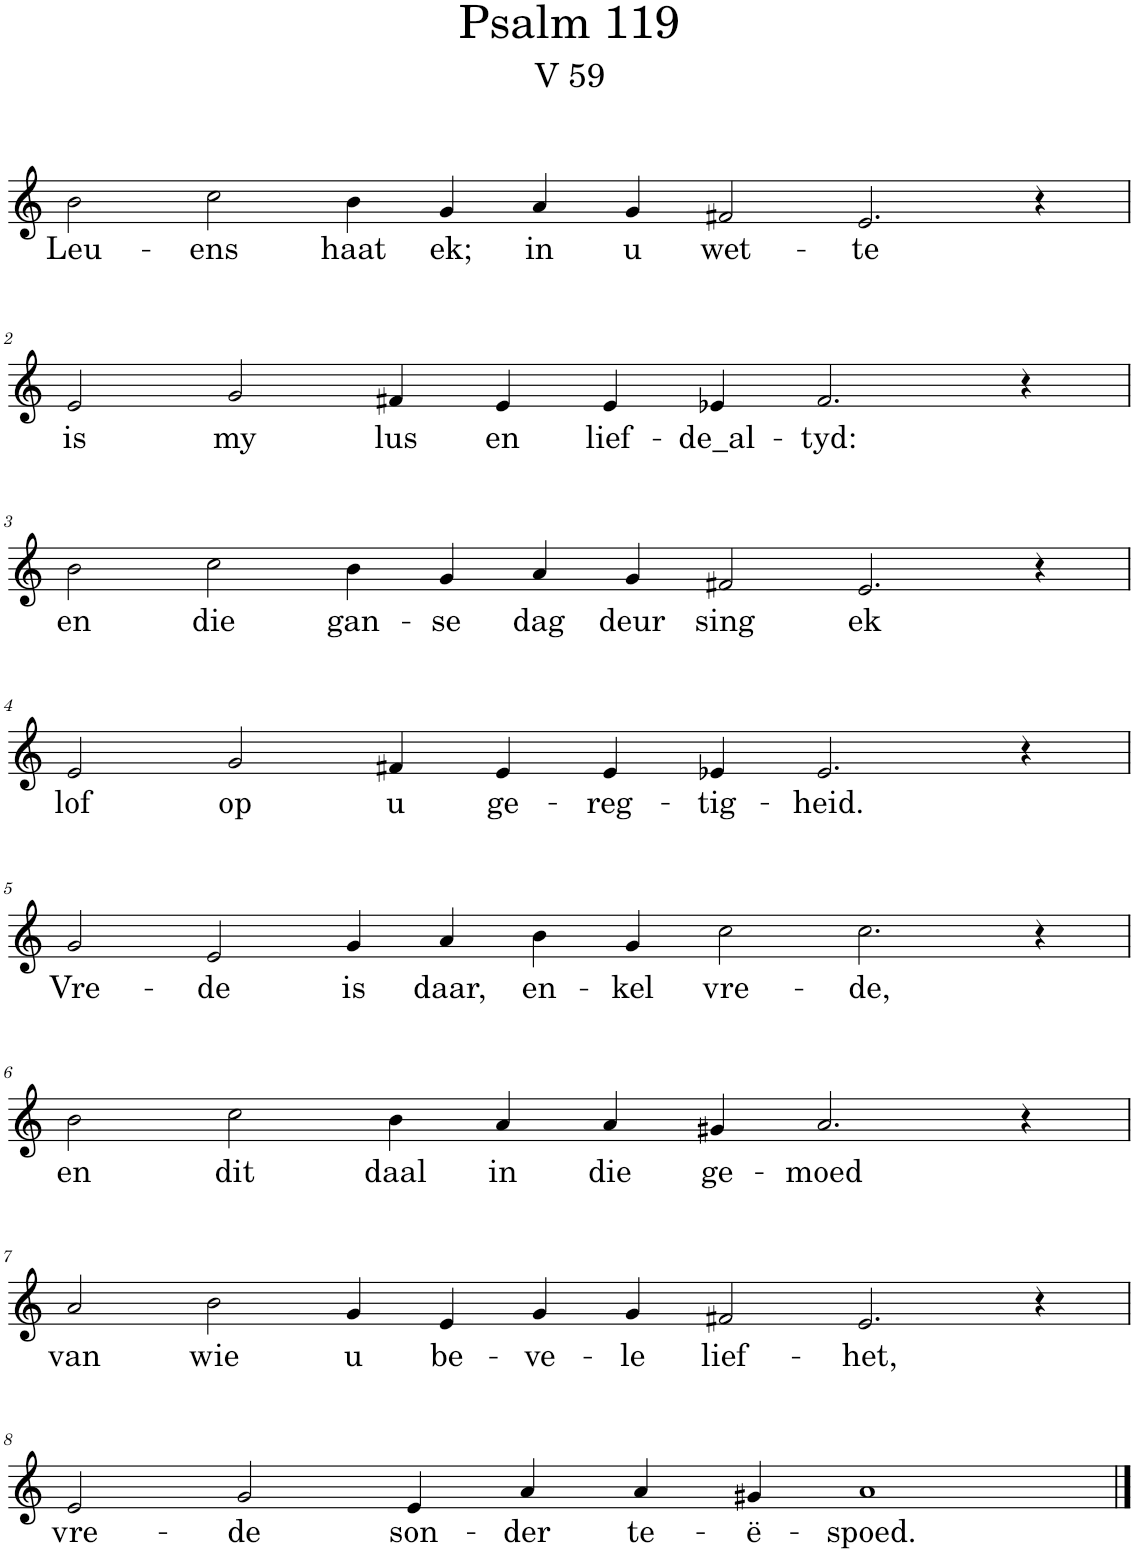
**kern	**text
*part1	*part1
*staff1	*staff1
*I"Pipe Organ	*
*I'Org.	*
*clefG2	*
*k[]	*
*M14/4	*
=1	=1
!	!LO:LY:b
2b\	Leu-
!	!LO:LY:b
2cc\	-ens
!	!LO:LY:b
4b\	haat
!	!LO:LY:b
4g/	ek;
!	!LO:LY:b
4a/	in
!	!LO:LY:b
4g/	u
!	!LO:LY:b
2f#X/	wet-
!	!LO:LY:b
2.e/	-te
4r	.
!!LO:LB:g=z
=2	=2
*M12/4	*
!	!LO:LY:b
2e/	is
!	!LO:LY:b
2g/	my
!	!LO:LY:b
4f#X/	lus
!	!LO:LY:b
4e/	en
!	!LO:LY:b
4e/	lief-
!	!LO:LY:b
4e-X/	-de_al-
!	!LO:LY:b
2.f#/	-tyd:
4r	.
!!LO:LB:g=z
=3	=3
*M14/4	*
!	!LO:LY:b
2b\	en
!	!LO:LY:b
2cc\	die
!	!LO:LY:b
4b\	gan-
!	!LO:LY:b
4g/	-se
!	!LO:LY:b
4a/	dag
!	!LO:LY:b
4g/	deur
!	!LO:LY:b
2f#X/	sing
!	!LO:LY:b
2.e/	ek
4r	.
!!LO:LB:g=z
=4	=4
*M12/4	*
!	!LO:LY:b
2e/	lof
!	!LO:LY:b
2g/	op
!	!LO:LY:b
4f#X/	u
!	!LO:LY:b
4e/	ge-
!	!LO:LY:b
4e/	-reg-
!	!LO:LY:b
4e-X/	-tig-
!	!LO:LY:b
2.e-/	-heid.
4r	.
!!LO:LB:g=z
=5	=5
*M14/4	*
!	!LO:LY:b
2g/	Vre-
!	!LO:LY:b
2e/	-de
!	!LO:LY:b
4g/	is
!	!LO:LY:b
4a/	daar,
!	!LO:LY:b
4b\	en-
!	!LO:LY:b
4g/	-kel
!	!LO:LY:b
2cc\	vre-
!	!LO:LY:b
2.cc\	-de,
4r	.
!!LO:LB:g=z
=6	=6
*M12/4	*
!	!LO:LY:b
2b\	en
!	!LO:LY:b
2cc\	dit
!	!LO:LY:b
4b\	daal
!	!LO:LY:b
4a/	in
!	!LO:LY:b
4a/	die
!	!LO:LY:b
4g#X/	ge-
!	!LO:LY:b
2.a/	-moed
4r	.
!!LO:LB:g=z
=7	=7
*M14/4	*
!	!LO:LY:b
2a/	van
!	!LO:LY:b
2b\	wie
!	!LO:LY:b
4g/	u
!	!LO:LY:b
4e/	be-
!	!LO:LY:b
4g/	-ve-
!	!LO:LY:b
4g/	-le
!	!LO:LY:b
2f#X/	lief-
!	!LO:LY:b
2.e/	-het,
4r	.
!!LO:LB:g=z
=8	=8
!	!LO:LY:b
2e/	vre-
!	!LO:LY:b
2g/	-de
!	!LO:LY:b
4e/	son-
!	!LO:LY:b
4a/	-der
!	!LO:LY:b
4a/	te-
!	!LO:LY:b
4g#X/	-ë-
!	!LO:LY:b
1a	-spoed.
==	==
*-	*-
